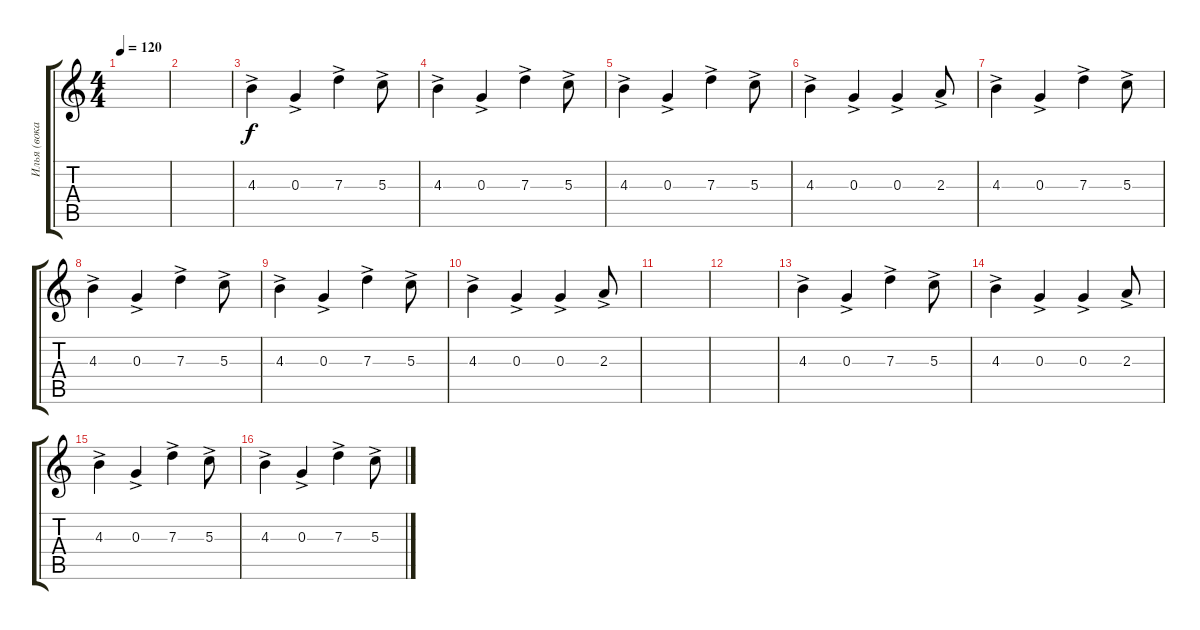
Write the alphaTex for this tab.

\track ("Илья (вокал)" "Илья (вока") {instrument electricguitarjazz}
\staff {score tabs}
\tuning (E4 B3 G3 D3 A2 E2) {hide}
\ts (4 4)
\tempo 120
\clef g2
\ks c
|
|
4.3{ac}.4 0.3{ac}.4 7.3{ac}.4 5.3{ac}.8 |
4.3{ac}.4 0.3{ac}.4 7.3{ac}.4 5.3{ac}.8 |
4.3{ac}.4 0.3{ac}.4 7.3{ac}.4 5.3{ac}.8 |
4.3{ac}.4 0.3{ac}.4 0.3{ac}.4 2.3{ac}.8 |
4.3{ac}.4 0.3{ac}.4 7.3{ac}.4 5.3{ac}.8 |
4.3{ac}.4 0.3{ac}.4 7.3{ac}.4 5.3{ac}.8 |
4.3{ac}.4 0.3{ac}.4 7.3{ac}.4 5.3{ac}.8 |
4.3{ac}.4 0.3{ac}.4 0.3{ac}.4 2.3{ac}.8 |
|
|
4.3{ac}.4{volume 13} 0.3{ac}.4 7.3{ac}.4 5.3{ac}.8 |
4.3{ac}.4 0.3{ac}.4 0.3{ac}.4 2.3{ac}.8 |
4.3{ac}.4 0.3{ac}.4 7.3{ac}.4 5.3{ac}.8 |
4.3{ac}.4 0.3{ac}.4 7.3{ac}.4 5.3{ac}.8
